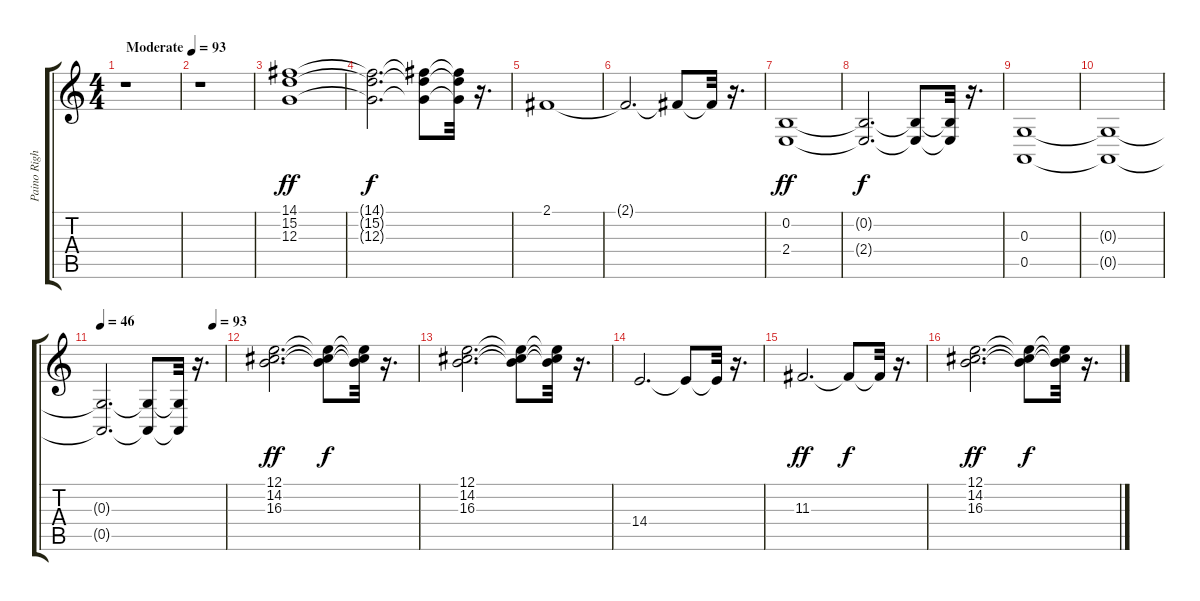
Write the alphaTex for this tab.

\track ("Paino Right Hand" "Paino Righ") {instrument acousticgrandpiano}
\staff {score tabs}
\tuning (E4 B3 G3 D3 A2 E2) {hide}
\ts (4 4)
\tempo (93 "Moderate")
\clef g2
\ks c
r.1{dy ff instrument acousticgrandpiano} |
r.1 |
(14.1 15.2 12.3).1 |
(14.1{t} 15.2{t} 12.3{t}).2{d dy f} (14.1{t} 15.2{t} 12.3{t}).8 (14.1{t} 15.2{t} 12.3{t}).32 r.16{d} |
2.1.1 |
2.1{t}.2{d} 2.1{t}.8 2.1{t}.32 r.16{d} |
(0.2 2.4).1{dy ff} |
(0.2{t} 2.4{t}).2{d dy f} (0.2{t} 2.4{t}).8 (0.2{t} 2.4{t}).32 r.16{d} |
(0.3 0.5).1 |
(0.3{t} 0.5{t}).1 |
\tempo 46
\tempo (93 0.90625)
(0.3{t} 0.5{t}).2{d} (0.3{t} 0.5{t}).8 (0.3{t} 0.5{t}).32 r.16{d} |
(12.1 14.2 16.3).2{d dy ff} (12.1{t} 14.2{t} 16.3{t}).8{dy f} (12.1{t} 14.2{t} 16.3{t}).32 r.16{d} |
(12.1 14.2 16.3).2{d} (12.1{t} 14.2{t} 16.3{t}).8 (12.1{t} 14.2{t} 16.3{t}).32 r.16{d} |
14.4.2{d} 14.4{t}.8 14.4{t}.32 r.16{d} |
11.3.2{d dy ff} 11.3{t}.8{dy f} 11.3{t}.32 r.16{d} |
(12.1 14.2 16.3).2{d dy ff} (12.1{t} 14.2{t} 16.3{t}).8{dy f} (12.1{t} 14.2{t} 16.3{t}).32 r.16{d}
